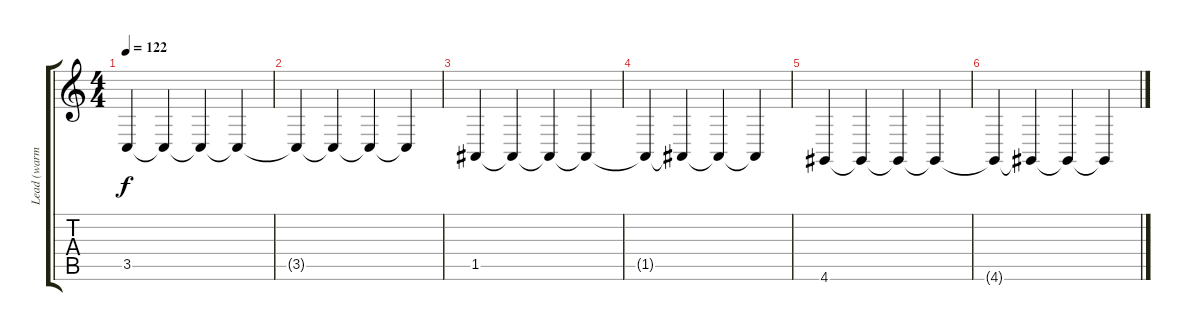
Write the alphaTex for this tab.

\track ("Lead (warm)" "Lead (warm") {instrument pad2warm}
\staff {score tabs}
\tuning (E4 B3 G3 D3 A2 E2) {hide}
\ts (4 4)
\tempo 122
\clef g2
\ks c
3.5.4{dy f} 3.5{t}.4 3.5{t}.4 3.5{t}.4 |
3.5{t}.4 3.5{t}.4 3.5{t}.4 3.5{t}.4 |
1.5.4 1.5{t}.4 1.5{t}.4 1.5{t}.4 |
1.5{t}.4 1.5{t}.4 1.5{t}.4 1.5{t}.4 |
4.6.4 4.6{t}.4 4.6{t}.4 4.6{t}.4 |
4.6{t}.4 4.6{t}.4 4.6{t}.4 4.6{t}.4
